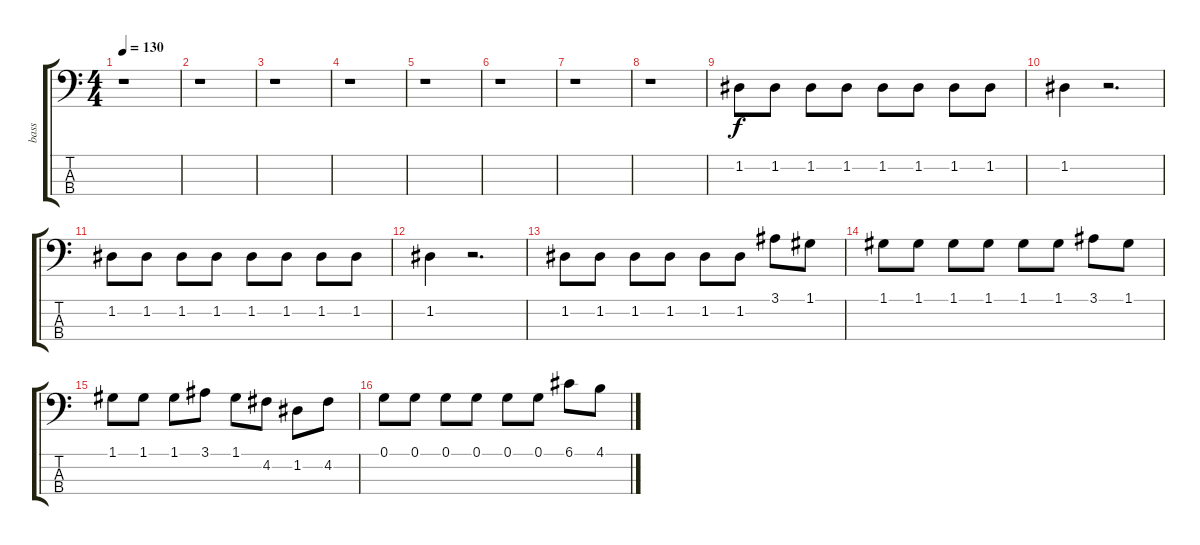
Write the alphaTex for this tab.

\track ("bass" "bass") {instrument synthbass1}
\staff {score tabs}
\tuning (G2 D2 A1 E1) {hide}
\ts (4 4)
\tempo 130
\clef f4
\ks c
r.1{dy f} |
r.1 |
r.1 |
r.1 |
r.1 |
r.1 |
r.1 |
r.1 |
1.2.8 1.2.8 1.2.8 1.2.8 1.2.8 1.2.8 1.2.8 1.2.8 |
1.2.4 r.2{d} |
1.2.8 1.2.8 1.2.8 1.2.8 1.2.8 1.2.8 1.2.8 1.2.8 |
1.2.4 r.2{d} |
1.2.8 1.2.8 1.2.8 1.2.8 1.2.8 1.2.8 3.1.8 1.1.8 |
1.1.8 1.1.8 1.1.8 1.1.8 1.1.8 1.1.8 3.1.8 1.1.8 |
1.1.8 1.1.8 1.1.8 3.1.8 1.1.8 4.2.8 1.2.8 4.2.8 |
0.1.8 0.1.8 0.1.8 0.1.8 0.1.8 0.1.8 6.1.8 4.1.8
